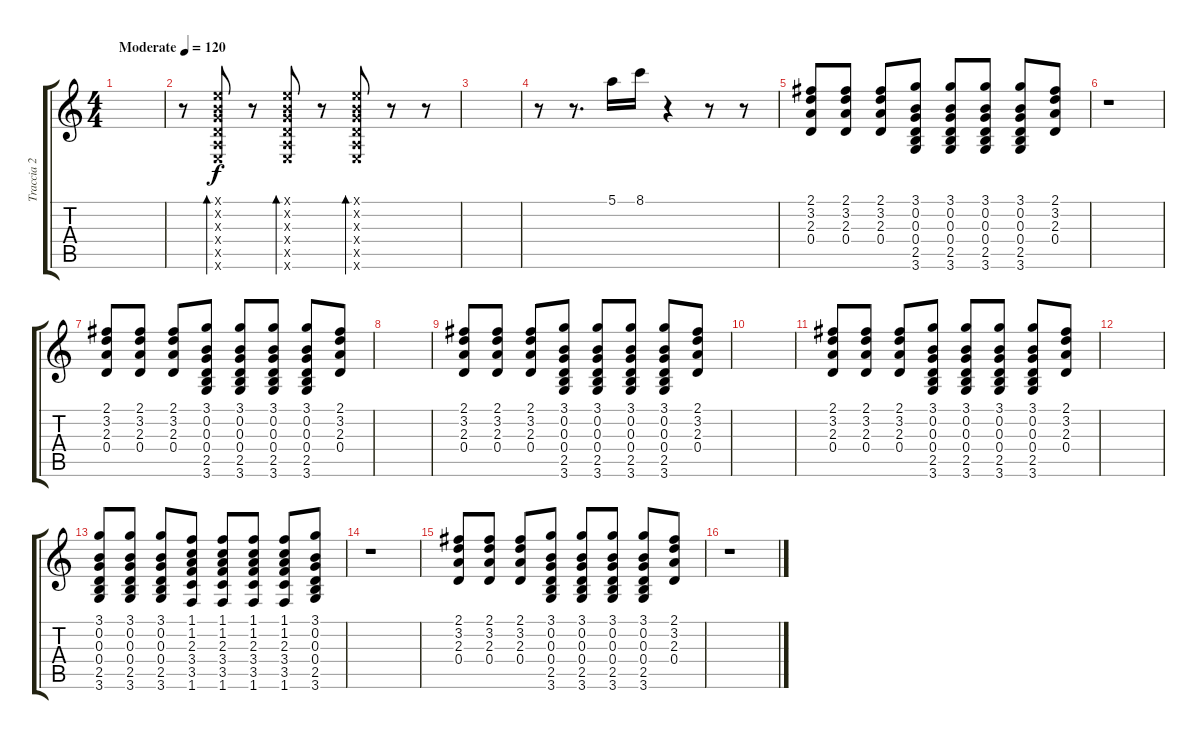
\track ("Traccia 2" "Traccia 2") {instrument overdrivenguitar}
\staff {score tabs}
\tuning (E4 B3 G3 D3 A2 E2) {hide}
\ts (4 4)
\tempo (120 "Moderate")
\clef g2
\ks c
|
r.8 (0.1{x} 0.2{x} 0.3{x} 0.4{x} 0.5{x} 0.6{x}).8{bd 480} r.8 (0.1{x} 0.2{x} 0.3{x} 0.4{x} 0.5{x} 0.6{x}).8{bd 480} r.8 (0.1{x} 0.2{x} 0.3{x} 0.4{x} 0.5{x} 0.6{x}).8{bd 480} r.8 r.8 |
|
r.8 r.8{d} 5.1.16 8.1.16 r.4 r.8 r.8 |
(2.1 3.2 2.3 0.4).8 (2.1 3.2 2.3 0.4).8 (2.1 3.2 2.3 0.4).8 (3.1 0.2 0.3 0.4 2.5 3.6).8 (3.1 0.2 0.3 0.4 2.5 3.6).8 (3.1 0.2 0.3 0.4 2.5 3.6).8 (3.1 0.2 0.3 0.4 2.5 3.6).8 (2.1 3.2 2.3 0.4).8 |
r.1 |
(2.1 3.2 2.3 0.4).8 (2.1 3.2 2.3 0.4).8 (2.1 3.2 2.3 0.4).8 (3.1 0.2 0.3 0.4 2.5 3.6).8 (3.1 0.2 0.3 0.4 2.5 3.6).8 (3.1 0.2 0.3 0.4 2.5 3.6).8 (3.1 0.2 0.3 0.4 2.5 3.6).8 (2.1 3.2 2.3 0.4).8 |
|
(2.1 3.2 2.3 0.4).8 (2.1 3.2 2.3 0.4).8 (2.1 3.2 2.3 0.4).8 (3.1 0.2 0.3 0.4 2.5 3.6).8 (3.1 0.2 0.3 0.4 2.5 3.6).8 (3.1 0.2 0.3 0.4 2.5 3.6).8 (3.1 0.2 0.3 0.4 2.5 3.6).8 (2.1 3.2 2.3 0.4).8 |
|
(2.1 3.2 2.3 0.4).8 (2.1 3.2 2.3 0.4).8 (2.1 3.2 2.3 0.4).8 (3.1 0.2 0.3 0.4 2.5 3.6).8 (3.1 0.2 0.3 0.4 2.5 3.6).8 (3.1 0.2 0.3 0.4 2.5 3.6).8 (3.1 0.2 0.3 0.4 2.5 3.6).8 (2.1 3.2 2.3 0.4).8 |
|
(3.1 0.2 0.3 0.4 2.5 3.6).8 (3.1 0.2 0.3 0.4 2.5 3.6).8 (3.1 0.2 0.3 0.4 2.5 3.6).8 (1.1 1.2 2.3 3.4 3.5 1.6).8 (1.1 1.2 2.3 3.4 3.5 1.6).8 (1.1 1.2 2.3 3.4 3.5 1.6).8 (1.1 1.2 2.3 3.4 3.5 1.6).8 (3.1 0.2 0.3 0.4 2.5 3.6).8 |
r.1 |
(2.1 3.2 2.3 0.4).8 (2.1 3.2 2.3 0.4).8 (2.1 3.2 2.3 0.4).8 (3.1 0.2 0.3 0.4 2.5 3.6).8 (3.1 0.2 0.3 0.4 2.5 3.6).8 (3.1 0.2 0.3 0.4 2.5 3.6).8 (3.1 0.2 0.3 0.4 2.5 3.6).8 (2.1 3.2 2.3 0.4).8 |
r.1
